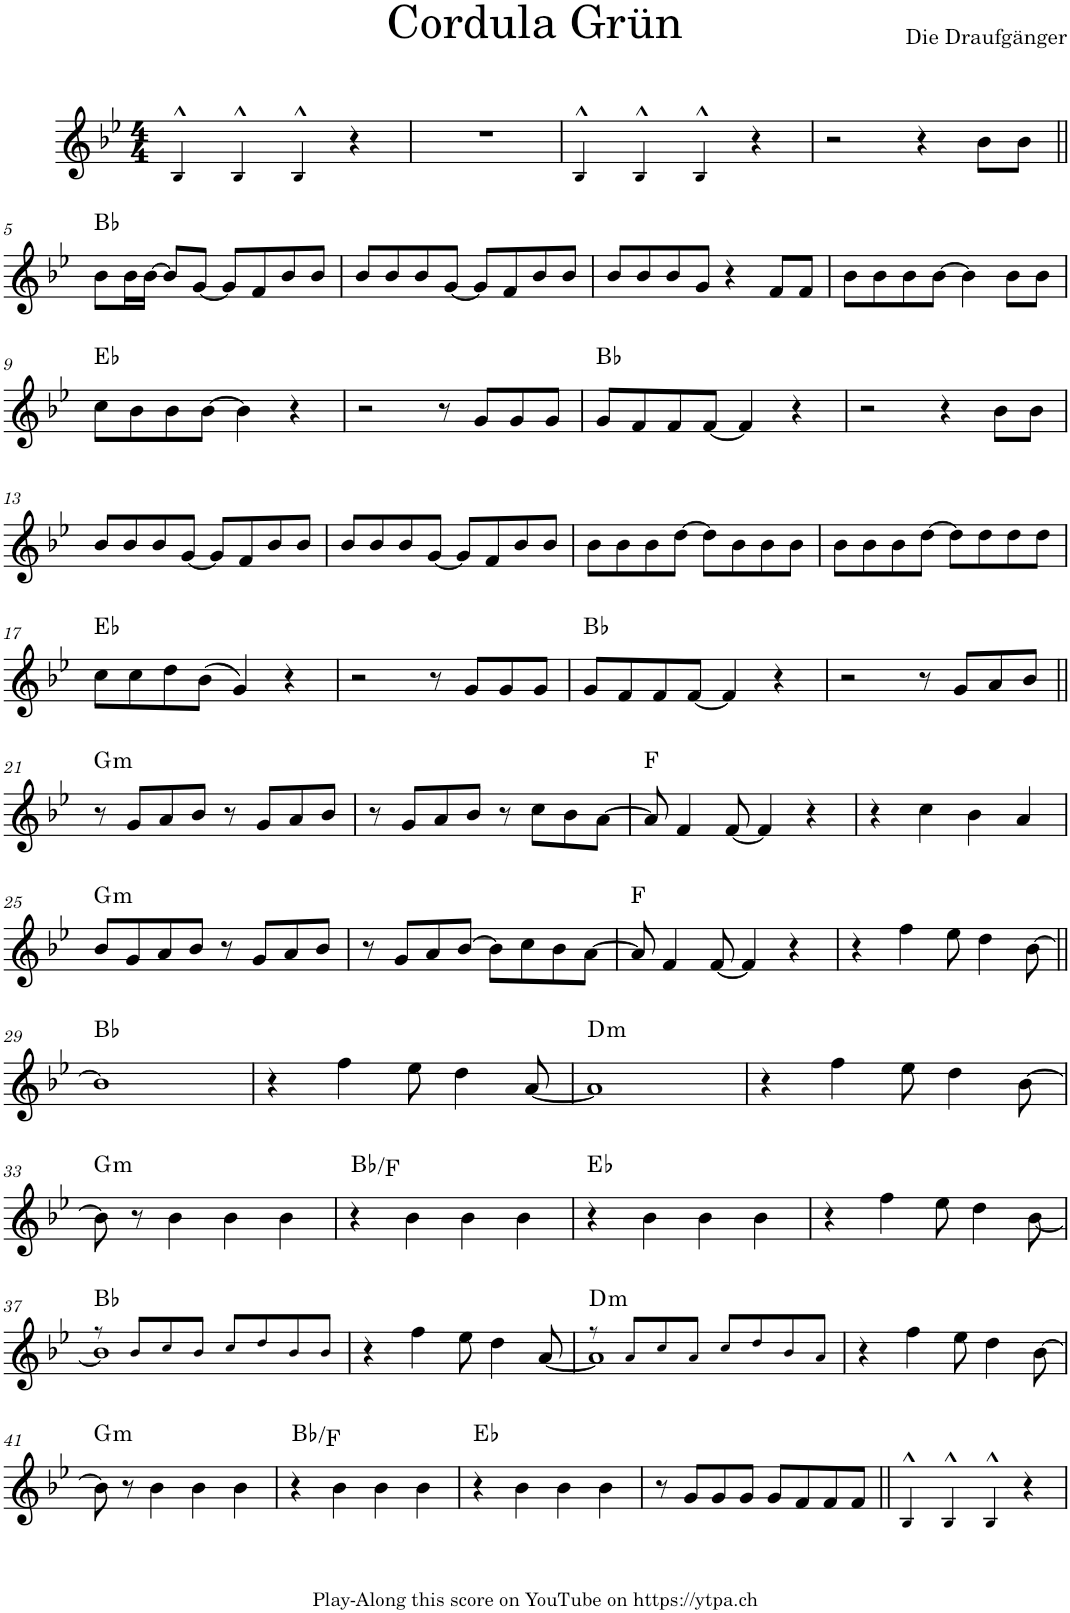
**kern	**harte
*part1	*part1
*staff1	*
*I"Piano	*
*I'Pno.	*
*clefG2	*
*k[b-e-]	*
*M4/4	*
=1	=1
4B-^^!/	.
4B-^^!/	.
4B-^^!/	.
4r	.
=2	=2
1r	.
=3	=3
4B-^^!/	.
4B-^^!/	.
4B-^^!/	.
4r	.
=4	=4
2r	.
4r	.
8b-\L	.
8b-\J	.
!!LO:LB:g=z
=5||	=5||
8b-\L	Bb:maj
16b-\L	.
[16b-\JJ	.
8b-/L]	.
[8g/J	.
8g/L]	.
8f/	.
8b-/	.
8b-/J	.
=6	=6
8b-/L	.
8b-/	.
8b-/	.
[8g/J	.
8g/L]	.
8f/	.
8b-/	.
8b-/J	.
=7	=7
8b-/L	.
8b-/	.
8b-/	.
8g/J	.
4r	.
8f/L	.
8f/J	.
=8	=8
8b-\L	.
8b-\	.
8b-\	.
[8b-\J	.
4b-\]	.
8b-\L	.
8b-\J	.
!!LO:LB:g=z
=9	=9
8cc\L	Eb:maj
8b-\	.
8b-\	.
[8b-\J	.
4b-\]	.
4r	.
=10	=10
2r	.
8r	.
8g/L	.
8g/	.
8g/J	.
=11	=11
8g/L	Bb:maj
8f/	.
8f/	.
[8f/J	.
4f/]	.
4r	.
=12	=12
2r	.
4r	.
8b-\L	.
8b-\J	.
!!LO:LB:g=z
=13	=13
8b-/L	.
8b-/	.
8b-/	.
[8g/J	.
8g/L]	.
8f/	.
8b-/	.
8b-/J	.
=14	=14
8b-/L	.
8b-/	.
8b-/	.
[8g/J	.
8g/L]	.
8f/	.
8b-/	.
8b-/J	.
=15	=15
8b-\L	.
8b-\	.
8b-\	.
[8dd\J	.
8dd\L]	.
8b-\	.
8b-\	.
8b-\J	.
=16	=16
8b-\L	.
8b-\	.
8b-\	.
[8dd\J	.
8dd\L]	.
8dd\	.
8dd\	.
8dd\J	.
!!LO:LB:g=z
=17	=17
8cc\L	Eb:maj
8cc\	.
8dd\	.
(8b-\J	.
4g/)	.
4r	.
=18	=18
2r	.
8r	.
8g/L	.
8g/	.
8g/J	.
=19	=19
8g/L	Bb:maj
8f/	.
8f/	.
[8f/J	.
4f/]	.
4r	.
=20	=20
2r	.
8r	.
8g/L	.
8a/	.
8b-/J	.
!!LO:LB:g=z
=21||	=21||
!	!LO:H:kt=m
8r	G:min
8g/L	.
8a/	.
8b-/J	.
8r	.
8g/L	.
8a/	.
8b-/J	.
=22	=22
8r	.
8g/L	.
8a/	.
8b-/J	.
8r	.
8cc\L	.
8b-\	.
[8a\J	.
=23	=23
8a/]	F:maj
4f/	.
[8f/	.
4f/]	.
4r	.
=24	=24
4r	.
4cc\	.
4b-\	.
4a/	.
!!LO:LB:g=z
=25	=25
!	!LO:H:kt=m
8b-/L	G:min
8g/	.
8a/	.
8b-/J	.
8r	.
8g/L	.
8a/	.
8b-/J	.
=26	=26
8r	.
8g/L	.
8a/	.
[8b-/J	.
8b-\L]	.
8cc\	.
8b-\	.
[8a\J	.
=27	=27
8a/]	F:maj
4f/	.
[8f/	.
4f/]	.
4r	.
=28	=28
4r	.
4ff\	.
8ee-\	.
4dd\	.
[8b-\	.
!!LO:LB:g=z
=29||	=29||
1b-]	Bb:maj
=30	=30
4r	.
4ff\	.
8ee-\	.
4dd\	.
[8a/	.
=31	=31
!	!LO:H:kt=m
1a]	D:min
=32	=32
4r	.
4ff\	.
8ee-\	.
4dd\	.
[8b-\	.
!!LO:LB:g=z
=33	=33
!	!LO:H:kt=m
8b-\]	G:min
8r	.
4b-\	.
4b-\	.
4b-\	.
=34	=34
4r	Bb:maj/5
4b-\	.
4b-\	.
4b-\	.
=35	=35
4r	Eb:maj
4b-\	.
4b-\	.
4b-\	.
=36	=36
4r	.
4ff\	.
8ee-\	.
4dd\	.
[8b-\	.
!!LO:LB:g=z
=37	=37
*^	*
8r	1b-]	Bb:maj
8b-!/L	.	.
8cc!/	.	.
8b-!/J	.	.
8cc!/L	.	.
8dd!/	.	.
8b-!/	.	.
8b-!/J	.	.
*v	*v	*
=38	=38
4r	.
4ff\	.
8ee-\	.
4dd\	.
[8a/	.
=39	=39
*^	*
!	!	!LO:H:kt=m
8r	1a]	D:min
8a!/L	.	.
8cc!/	.	.
8a!/J	.	.
8cc!/L	.	.
8dd!/	.	.
8b-!/	.	.
8a!/J	.	.
*v	*v	*
=40	=40
4r	.
4ff\	.
8ee-\	.
4dd\	.
[8b-\	.
!!LO:LB:g=z
=41	=41
!	!LO:H:kt=m
8b-\]	G:min
8r	.
4b-\	.
4b-\	.
4b-\	.
=42	=42
4r	Bb:maj/5
4b-\	.
4b-\	.
4b-\	.
=43	=43
4r	Eb:maj
4b-\	.
4b-\	.
4b-\	.
=44	=44
8r	.
8g/L	.
8g/	.
8g/J	.
8g/L	.
8f/	.
8f/	.
8f/J	.
=45||	=45||
4B-^^!/	.
4B-^^!/	.
4B-^^!/	.
4r	.
=	=
*-	*-
